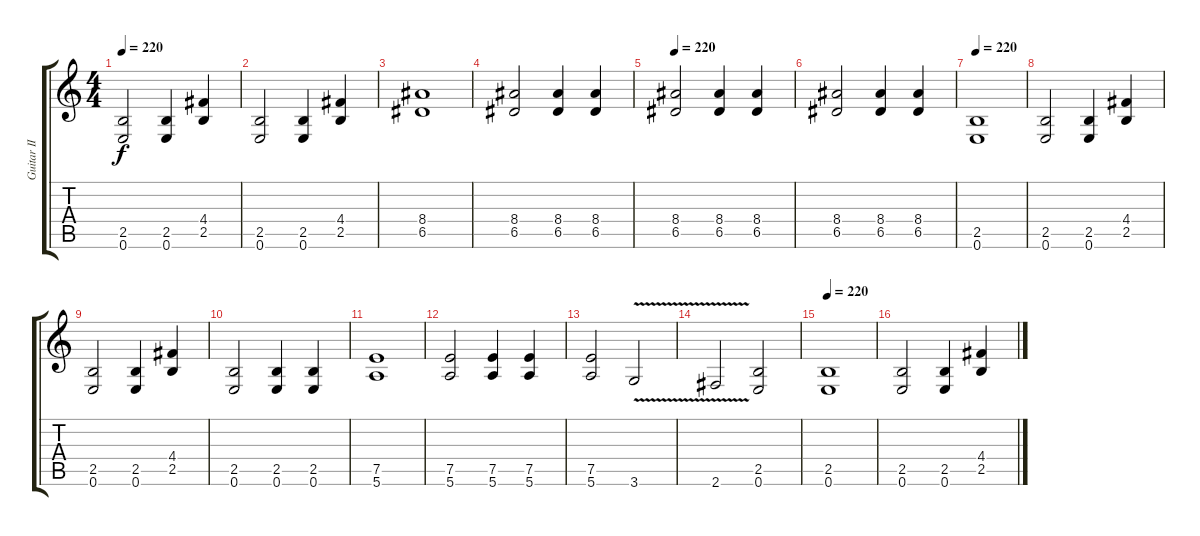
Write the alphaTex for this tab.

\track ("Guitar II" "Guitar II") {instrument distortionguitar}
\staff {score tabs}
\tuning (E4 B3 G3 D3 A2 E2) {hide}
\ts (4 4)
\tempo 220
\clef g2
\ks c
(2.5 0.6).2{dy f} (2.5 0.6).4 (4.4 2.5).4 |
(2.5 0.6).2 (2.5 0.6).4 (4.4 2.5).4 |
(8.4 6.5).1 |
(8.4 6.5).2 (8.4 6.5).4 (8.4 6.5).4 |
\tempo 220
(8.4 6.5).2 (8.4 6.5).4 (8.4 6.5).4 |
(8.4 6.5).2 (8.4 6.5).4 (8.4 6.5).4 |
\tempo 220
(2.5 0.6).1 |
(2.5 0.6).2 (2.5 0.6).4 (4.4 2.5).4 |
(2.5 0.6).2 (2.5 0.6).4 (4.4 2.5).4 |
(2.5 0.6).2 (2.5 0.6).4 (2.5 0.6).4 |
(7.5 5.6).1 |
(7.5 5.6).2 (7.5 5.6).4 (7.5 5.6).4 |
(7.5 5.6).2 3.6{v}.2 |
2.6{v}.2 (2.5 0.6).2 |
\tempo 220
(2.5 0.6).1 |
(2.5 0.6).2 (2.5 0.6).4 (4.4 2.5).4
